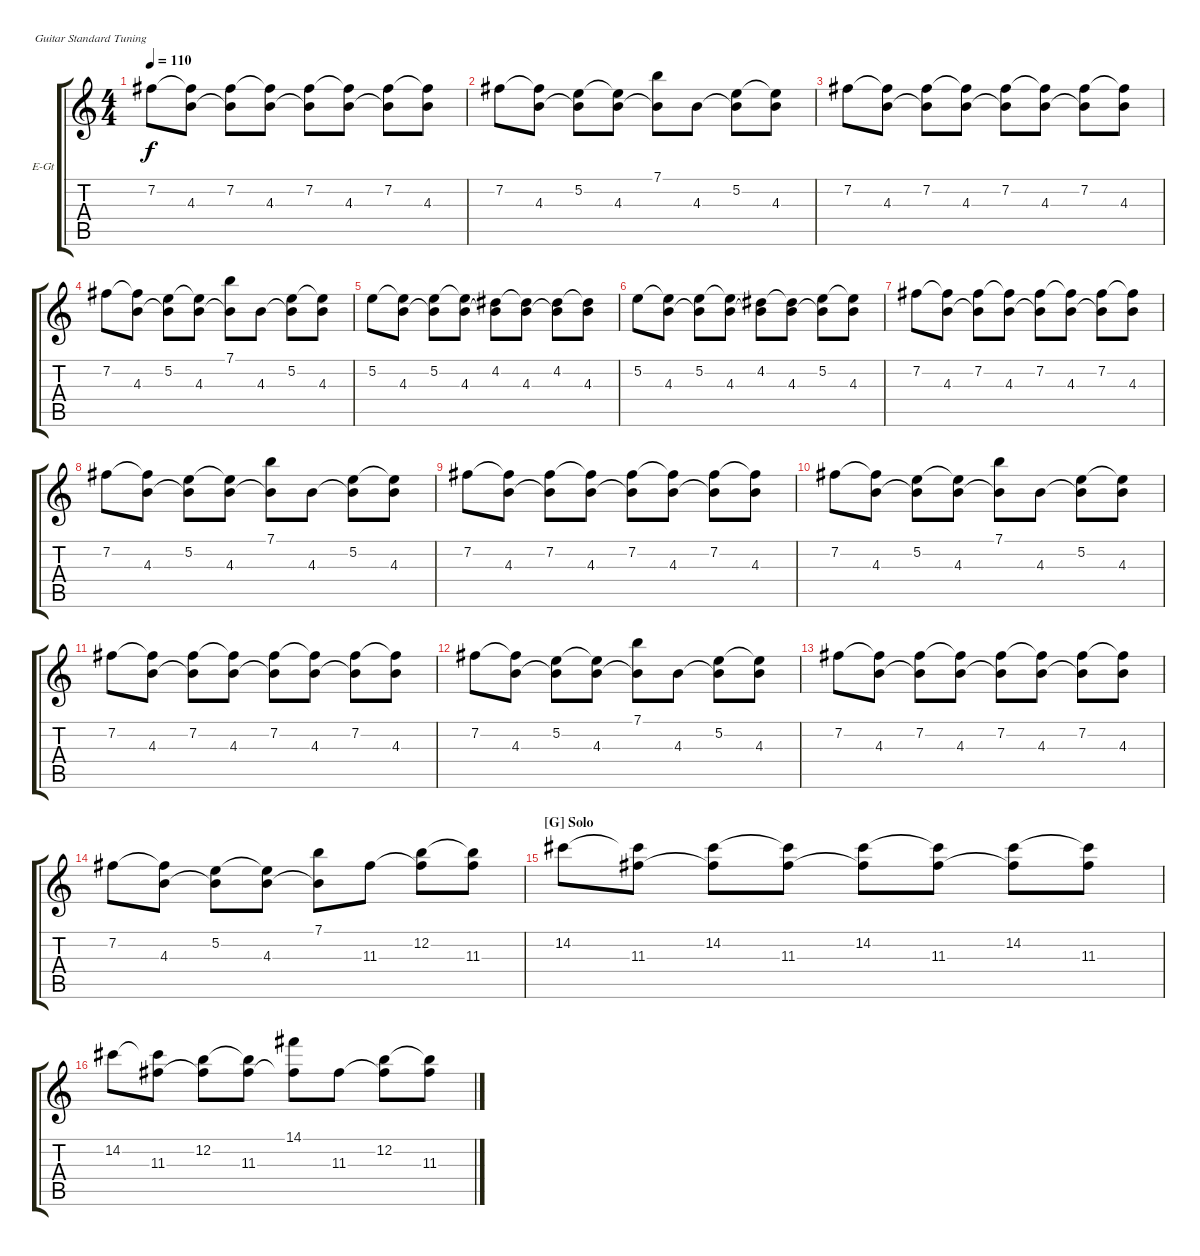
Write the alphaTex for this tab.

\bracketExtendMode groupsimilarinstruments
\firstSystemTrackNameOrientation horizontal
\otherSystemsTrackNameOrientation horizontal
\track ("Electric Guitar 2" "E-Gt") {instrument overdrivenguitar}
\staff {score tabs}
\tuning (E4 B3 G3 D3 A2 E2)
\ts (4 4)
\tempo 110
\clef g2
\scale
0.333333
\ks c
7.2.8{dy f} (7.2{t} 4.3).8 (7.2 4.3{t}).8 (7.2{t} 4.3).8 (7.2 4.3{t}).8 (7.2{t} 4.3).8 (7.2 4.3{t}).8 (7.2{t} 4.3).8 |
\scale
0.333333 7.2.8 (7.2{t} 4.3).8 (5.2 4.3{t}).8 (5.2{t} 4.3).8 (7.1 4.3{t}).8 4.3.8 (5.2 4.3{t}).8 (5.2{t} 4.3).8 |
\scale
0.333333 7.2.8 (7.2{t} 4.3).8 (7.2 4.3{t}).8 (7.2{t} 4.3).8 (7.2 4.3{t}).8 (7.2{t} 4.3).8 (7.2 4.3{t}).8 (7.2{t} 4.3).8 |
\scale
0.333333 7.2.8 (7.2{t} 4.3).8 (5.2 4.3{t}).8 (5.2{t} 4.3).8 (7.1 4.3{t}).8 4.3.8 (5.2 4.3{t}).8 (5.2{t} 4.3).8 |
\scale
0.333333 5.2.8 (5.2{t} 4.3).8 (5.2 4.3{t}).8 (5.2{t} 4.3).8 (4.2 4.3{t}).8 (4.2{t} 4.3).8 (4.2 4.3{t}).8 (4.2{t} 4.3).8 |
\scale
0.333333 5.2.8 (5.2{t} 4.3).8 (5.2 4.3{t}).8 (5.2{t} 4.3).8 (4.2 4.3{t}).8 (4.2{t} 4.3).8 (5.2 4.3{t}).8 (5.2{t} 4.3).8 |
\scale
0.333333 7.2.8 (7.2{t} 4.3).8 (7.2 4.3{t}).8 (7.2{t} 4.3).8 (7.2 4.3{t}).8 (7.2{t} 4.3).8 (7.2 4.3{t}).8 (7.2{t} 4.3).8 |
\scale
0.333333 7.2.8 (7.2{t} 4.3).8 (5.2 4.3{t}).8 (5.2{t} 4.3).8 (7.1 4.3{t}).8 4.3.8 (5.2 4.3{t}).8 (5.2{t} 4.3).8 |
\scale
0.333333 7.2.8 (7.2{t} 4.3).8 (7.2 4.3{t}).8 (7.2{t} 4.3).8 (7.2 4.3{t}).8 (7.2{t} 4.3).8 (7.2 4.3{t}).8 (7.2{t} 4.3).8 |
\scale
0.333333 7.2.8 (7.2{t} 4.3).8 (5.2 4.3{t}).8 (5.2{t} 4.3).8 (7.1 4.3{t}).8 4.3.8 (5.2 4.3{t}).8 (5.2{t} 4.3).8 |
\scale
0.333333 7.2.8 (7.2{t} 4.3).8 (7.2 4.3{t}).8 (7.2{t} 4.3).8 (7.2 4.3{t}).8 (7.2{t} 4.3).8 (7.2 4.3{t}).8 (7.2{t} 4.3).8 |
\scale
0.333333 7.2.8 (7.2{t} 4.3).8 (5.2 4.3{t}).8 (5.2{t} 4.3).8 (7.1 4.3{t}).8 4.3.8 (5.2 4.3{t}).8 (5.2{t} 4.3).8 |
\scale
0.333333 7.2.8 (7.2{t} 4.3).8 (7.2 4.3{t}).8 (7.2{t} 4.3).8 (7.2 4.3{t}).8 (7.2{t} 4.3).8 (7.2 4.3{t}).8 (7.2{t} 4.3).8 |
\scale
0.333333 7.2.8 (7.2{t} 4.3).8 (5.2 4.3{t}).8 (5.2{t} 4.3).8 (7.1 4.3{t}).8 11.3.8 (12.2 11.3{t}).8 (12.2{t} 11.3).8 |
\section ("G" "Solo")
\scale
0.333333 14.2.8 (14.2{t} 11.3).8 (14.2 11.3{t}).8 (14.2{t} 11.3).8 (14.2 11.3{t}).8 (14.2{t} 11.3).8 (14.2 11.3{t}).8 (14.2{t} 11.3).8 |
\scale
0.333333 14.2.8 (14.2{t} 11.3).8 (12.2 11.3{t}).8 (12.2{t} 11.3).8 (14.1 11.3{t}).8 11.3.8 (12.2 11.3{t}).8 (12.2{t} 11.3).8
